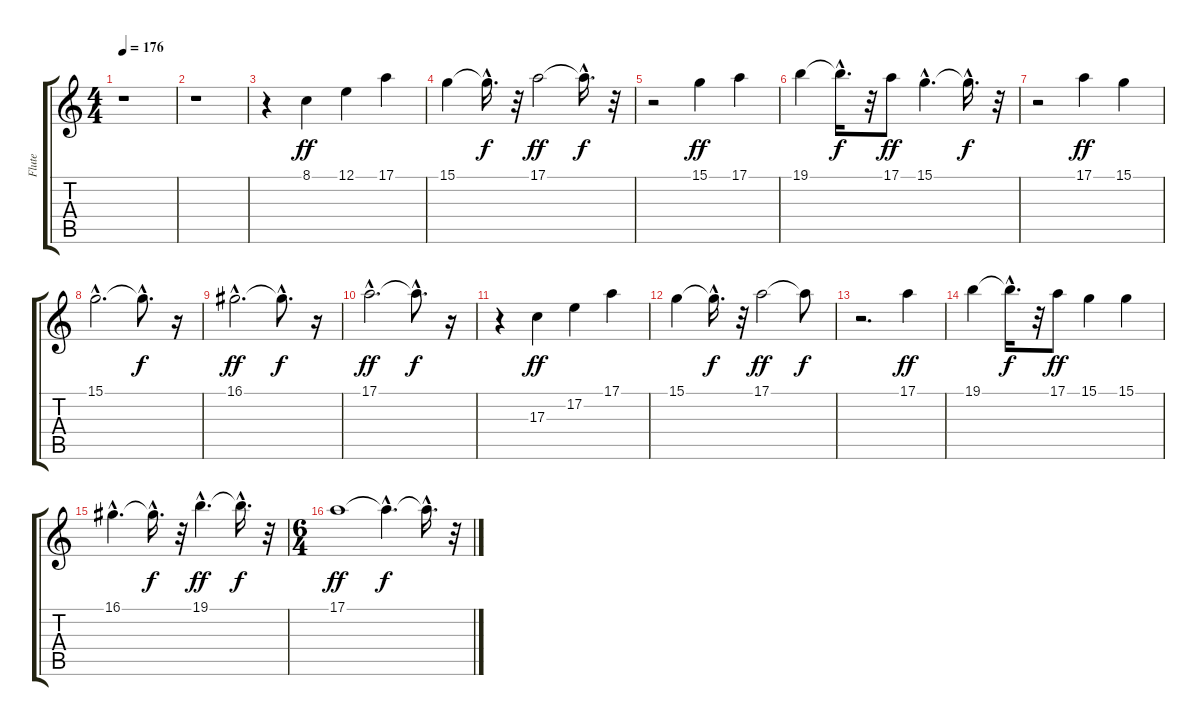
\track ("Flute" "Flute") {instrument flute}
\staff {score tabs}
\tuning (E4 B3 G3 D3 A2 E2) {hide}
\ts (4 4)
\tempo 176
\clef g2
\ks c
r.1{dy f} |
r.1 |
r.4 8.1.4{dy ff} 12.1.4 17.1.4 |
15.1.4 15.1{hac t}.16{d dy f} r.32 17.1.2{dy ff} 17.1{hac t}.16{d dy f} r.32 |
r.2 15.1.4{dy ff} 17.1.4 |
19.1.4 19.1{hac t}.16{d dy f} r.32 17.1.8{dy ff} 15.1{hac}.4{d} 15.1{hac t}.16{d dy f} r.32 |
r.2 17.1.4{dy ff} 15.1.4 |
15.1{hac}.2{d} 15.1{hac t}.8{d dy f} r.16 |
16.1{hac}.2{d dy ff} 16.1{hac t}.8{d dy f} r.16 |
17.1{hac}.2{d dy ff} 17.1{hac t}.8{d dy f} r.16 |
r.4 17.3.4{dy ff} 17.2.4 17.1.4 |
15.1.4 15.1{hac t}.16{d dy f} r.32 17.1.2{dy ff} 17.1{t}.8{dy f} |
r.2{d} 17.1.4{dy ff} |
19.1.4 19.1{hac t}.16{d dy f} r.32 17.1.8{dy ff} 15.1.4 15.1.4 |
16.1{hac}.4{d} 16.1{hac t}.16{d dy f} r.32 19.1{hac}.4{d dy ff} 19.1{hac t}.16{d dy f} r.32 |
\ts (6 4)
17.1.1{dy ff} 17.1{hac t}.4{d dy f} 17.1{hac t}.16{d} r.32
